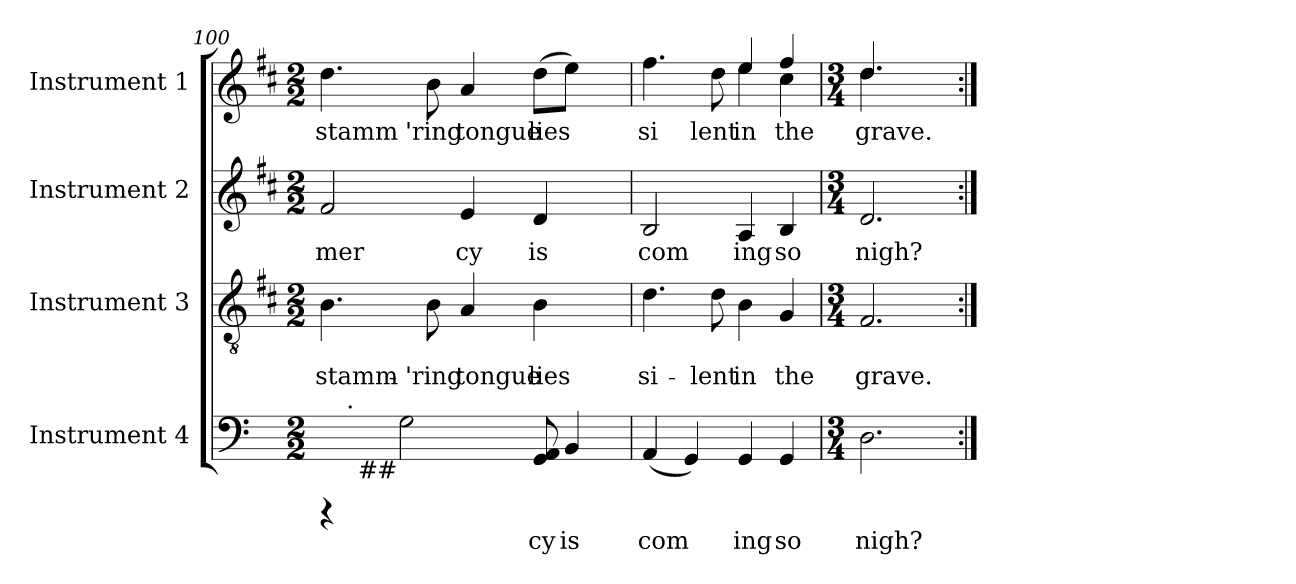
**kern	**text	**kern	**text	**text	**kern	**text	**kern	**text
*part4	*part4	*part3	*part3	*part3	*part2	*part2	*part1	*part1
*staff4	*staff4	*staff3	*staff3	*staff3	*staff2	*staff2	*staff1	*staff1
*I"Instrument 4	*	*I"Instrument 3	*	*	*I"Instrument 2	*	*I"Instrument 1	*
!!LO:LB:g=z
*clefF4	*	*clefGv2	*	*	*clefG2	*	*clefG2	*
*	*	*ITrd-3c-5	*	*	*ITrd-3c-5	*	*ITrd-3c-5	*
*k[]	*	*k[f#]	*	*	*k[f#]	*	*k[f#]	*
*C:	*	*G:	*	*	*G:	*	*G:	*
*M2/2	*	*M2/2	*	*	*M2/2	*	*M2/2	*
=100	=100	=100	=100	=100	=100	=100	=100	=100
!	!	!	!LO:LY:b:rj	!LO:LY:b:rj	!	!LO:LY:b:rj	!	!LO:LY:b
*^	*	*	*	*	*	*	*	*
*	*^	*	*	*	*	*	*	*	*
*	*	*^	*	*	*	*	*	*	*	*
4rCCC	16ryy	16..ryy	8ryy	.	4.e\	.	stamm-	2b/	mer	4.gg\	stamm
.	64ryy	.	.	.	.	.	.	.	.	.	.
!	!LO:TX:a:t=.	!	!	!	!	!	!	!	!	!	!
.	1ryy	.	.	.	.	.	.	.	.	.	.
!	!	!LO:TX:b:t=#	!	!	!	!	!	!	!	!	!
.	.	1ryy	.	.	.	.	.	.	.	.	.
.	.	.	32ryy	.	.	.	.	.	.	.	.
!	!	!	!LO:TX:b:t=#	!	!	!	!	!	!	!	!
.	.	.	2ryy	.	.	.	.	.	.	.	.
2G\	.	.	.	.	.	.	.	.	.	.	.
!	!	!	!	!	!	!LO:LY:b:rj	!LO:LY:b:rj	!	!	!	!LO:LY:b
.	.	.	.	.	8e\	-	'ring	.	.	8ee\	'ring
!	!	!	!	!	!	!LO:LY:b:rj	!LO:LY:b:rj	!	!LO:LY:b:rj	!	!LO:LY:b
.	.	.	.	.	4d/	.	tongue	4a/	cy	4dd/	tongue
.	.	.	4...ryy	.	.	.	.	.	.	.	.
!	!	!	!	!LO:LY:b:rj	!	!LO:LY:b:rj	!LO:LY:b:rj	!	!LO:LY:b:rj	!	!LO:LY:b
(<8GG/ 8AA/	.	.	.	cy	4e\	.	lies	4g/	is	(>8gg\L	lies
!	!	!	!	!LO:LY:b:rj	!	!	!	!	!	!	!LO:LY:b
4BB/	.	.	.	is	.	.	.	.	.	8aa\J)	.
.	.	.	.	.	8ryy	.	.	8ryy	.	8ryy	.
.	32.ryy	.	.	.	.	.	.	.	.	.	.
.	.	64ryy	.	.	.	.	.	.	.	.	.
=101	=101	=101	=101	=101	=101	=101	=101	=101	=101	=101	=101
!	!	!	!	!LO:LY:b:rj	!	!LO:LY:b:rj	!LO:LY:b:rj	!	!LO:LY:b:rj	!	!LO:LY:b
*v	*v	*v	*v	*	*	*	*	*	*	*^	*
(<4AA/	com-	4.g\	.	si-	2e/	com	4.bb\	2ryy	si
!	!LO:LY:b:rj	!	!	!	!	!	!	!	!
4GG/)	--	.	.	.	.	.	.	.	.
!	!	!	!LO:LY:b:rj	!LO:LY:b:rj	!	!	!	!	!LO:LY:b
.	.	8g\	-	lent	.	.	8gg\	.	lent
!	!LO:LY:b:rj	!	!LO:LY:b:rj	!LO:LY:b:rj	!	!LO:LY:b:rj	!	!	!LO:LY:b
4GG/	-ing	4e\	.	in	4d/	ing	4aa/	4aa\	in
!	!LO:LY:b:rj	!	!LO:LY:b:rj	!LO:LY:b:rj	!	!LO:LY:b:rj	!	!	!LO:LY:b
4GG/	so	4c/	.	the	4e/	so	4bb/	4ff#\	the
=102	=102	=102	=102	=102	=102	=102	=102	=102	=102
*M3/4	*	*M3/4	*	*	*M3/4	*	*M3/4	*	*
!	!LO:LY:b:rj	!	!LO:LY:b:rj	!LO:LY:b:rj	!	!LO:LY:b:rj	!	!	!LO:LY:b
2.D\	nigh?	2.B/	.	grave.	2.g/	nigh?	4.gg/	4.gg\	grave.
.	.	.	.	.	.	.	4.ryy	4.ryy	.
*	*	*	*	*	*	*	*v	*v	*
=:|!	=:|!	=:|!	=:|!	=:|!	=:|!	=:|!	=:|!	=:|!
*-	*-	*-	*-	*-	*-	*-	*-	*-
